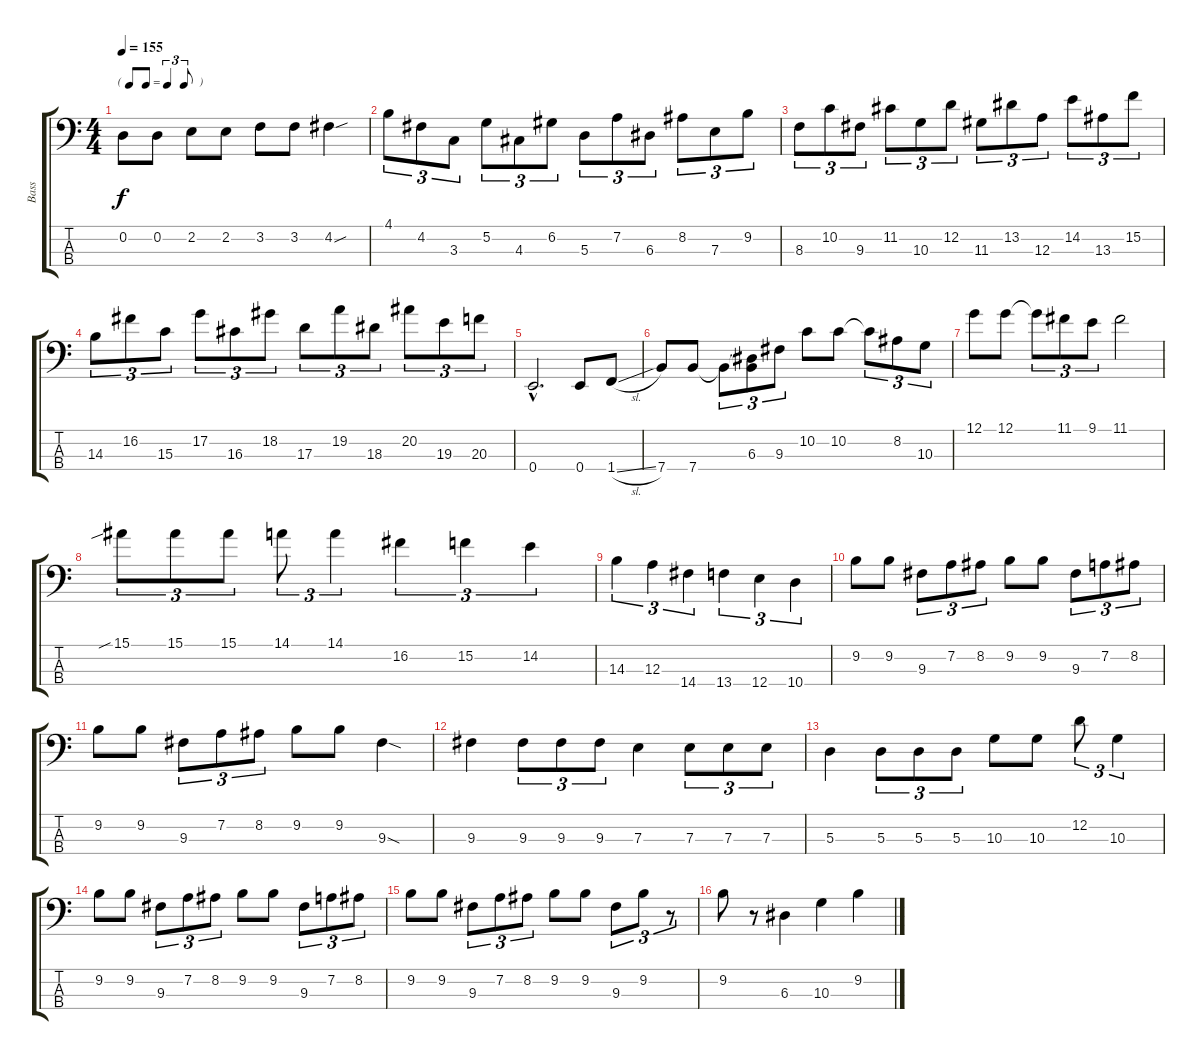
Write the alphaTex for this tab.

\track ("Bass" "Bass") {instrument electricbassfinger}
\staff {score tabs}
\tuning (G2 D2 A1 E1) {hide}
\ts (4 4)
\tf triplet8th
\tempo 155
\clef f4
\ks c
0.2.8{dy f} 0.2.8 2.2.8 2.2.8 3.2.8 3.2.8 4.2{sou}.4 |
4.1.8{tu (3 2)} 4.2.8{tu (3 2)} 3.3.8{tu (3 2)} 5.2.8{tu (3 2)} 4.3.8{tu (3 2)} 6.2.8{tu (3 2)} 5.3.8{tu (3 2)} 7.2.8{tu (3 2)} 6.3.8{tu (3 2)} 8.2.8{tu (3 2)} 7.3.8{tu (3 2)} 9.2.8{tu (3 2)} |
8.3.8{tu (3 2)} 10.2.8{tu (3 2)} 9.3.8{tu (3 2)} 11.2.8{tu (3 2)} 10.3.8{tu (3 2)} 12.2.8{tu (3 2)} 11.3.8{tu (3 2)} 13.2.8{tu (3 2)} 12.3.8{tu (3 2)} 14.2.8{tu (3 2)} 13.3.8{tu (3 2)} 15.2.8{tu (3 2)} |
14.3.8{tu (3 2)} 16.2.8{tu (3 2)} 15.3.8{tu (3 2)} 17.2.8{tu (3 2)} 16.3.8{tu (3 2)} 18.2.8{tu (3 2)} 17.3.8{tu (3 2)} 19.2.8{tu (3 2)} 18.3.8{tu (3 2)} 20.2.8{tu (3 2)} 19.3.8{tu (3 2)} 20.3.8{tu (3 2)} |
0.4{hac}.2{d} 0.4.8 1.4{sl}.8 |
7.4.8 7.4.8 7.4{t}.8{tu (3 2)} (6.3 7.4{t}).8{tu (3 2)} 9.3.8{tu (3 2)} 10.2.8 10.2.8 10.2{t}.8{tu (3 2)} 8.2.8{tu (3 2)} 10.3.8{tu (3 2)} |
12.1.8 12.1.8 12.1{t}.8{tu (3 2)} 11.1.8{tu (3 2)} 9.1.8{tu (3 2)} 11.1.2 |
15.1{sib}.8{tu (3 2)} 15.1.8{tu (3 2)} 15.1.8{tu (3 2)} 14.1.8{tu (3 2)} 14.1.4{tu (3 2)} 16.2.4{tu (3 2)} 15.2.4{tu (3 2)} 14.2.4{tu (3 2)} |
14.3.4{tu (3 2)} 12.3.4{tu (3 2)} 14.4.4{tu (3 2)} 13.4.4{tu (3 2)} 12.4.4{tu (3 2)} 10.4.4{tu (3 2)} |
9.2.8 9.2.8 9.3.8{tu (3 2)} 7.2.8{tu (3 2)} 8.2.8{tu (3 2)} 9.2.8 9.2.8 9.3.8{tu (3 2)} 7.2.8{tu (3 2)} 8.2.8{tu (3 2)} |
9.2.8 9.2.8 9.3.8{tu (3 2)} 7.2.8{tu (3 2)} 8.2.8{tu (3 2)} 9.2.8 9.2.8 9.3{sod}.4 |
9.3.4 9.3.8{tu (3 2)} 9.3.8{tu (3 2)} 9.3.8{tu (3 2)} 7.3.4 7.3.8{tu (3 2)} 7.3.8{tu (3 2)} 7.3.8{tu (3 2)} |
5.3.4 5.3.8{tu (3 2)} 5.3.8{tu (3 2)} 5.3.8{tu (3 2)} 10.3.8 10.3.8 12.2.8{tu (3 2)} 10.3.4{tu (3 2)} |
9.2.8 9.2.8 9.3.8{tu (3 2)} 7.2.8{tu (3 2)} 8.2.8{tu (3 2)} 9.2.8 9.2.8 9.3.8{tu (3 2)} 7.2.8{tu (3 2)} 8.2.8{tu (3 2)} |
9.2.8 9.2.8 9.3.8{tu (3 2)} 7.2.8{tu (3 2)} 8.2.8{tu (3 2)} 9.2.8 9.2.8 9.3.8{tu (3 2)} 9.2.8{tu (3 2)} r.8{tu (3 2)} |
9.2.8 r.8 6.3.4 10.3.4 9.2.4
